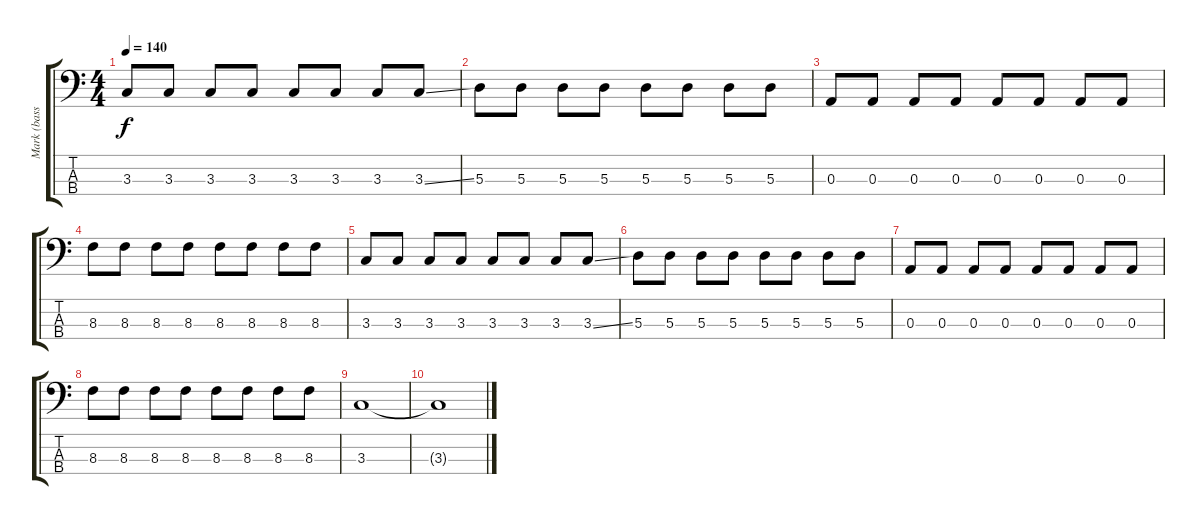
\track ("Mark (bass)" "Mark (bass") {instrument electricbasspick}
\staff {score tabs}
\tuning (G2 D2 A1 E1) {hide}
\ts (4 4)
\tempo 140
\clef f4
\ks c
3.3.8{dy f} 3.3.8 3.3.8 3.3.8 3.3.8 3.3.8 3.3.8 3.3{ss}.8 |
5.3.8 5.3.8 5.3.8 5.3.8 5.3.8 5.3.8 5.3.8 5.3.8 |
0.3.8 0.3.8 0.3.8 0.3.8 0.3.8 0.3.8 0.3.8 0.3.8 |
8.3.8 8.3.8 8.3.8 8.3.8 8.3.8 8.3.8 8.3.8 8.3.8 |
3.3.8 3.3.8 3.3.8 3.3.8 3.3.8 3.3.8 3.3.8 3.3{ss}.8 |
5.3.8 5.3.8 5.3.8 5.3.8 5.3.8 5.3.8 5.3.8 5.3.8 |
0.3.8 0.3.8 0.3.8 0.3.8 0.3.8 0.3.8 0.3.8 0.3.8 |
8.3.8 8.3.8 8.3.8 8.3.8 8.3.8 8.3.8 8.3.8 8.3.8 |
3.3.1 |
3.3{t}.1
